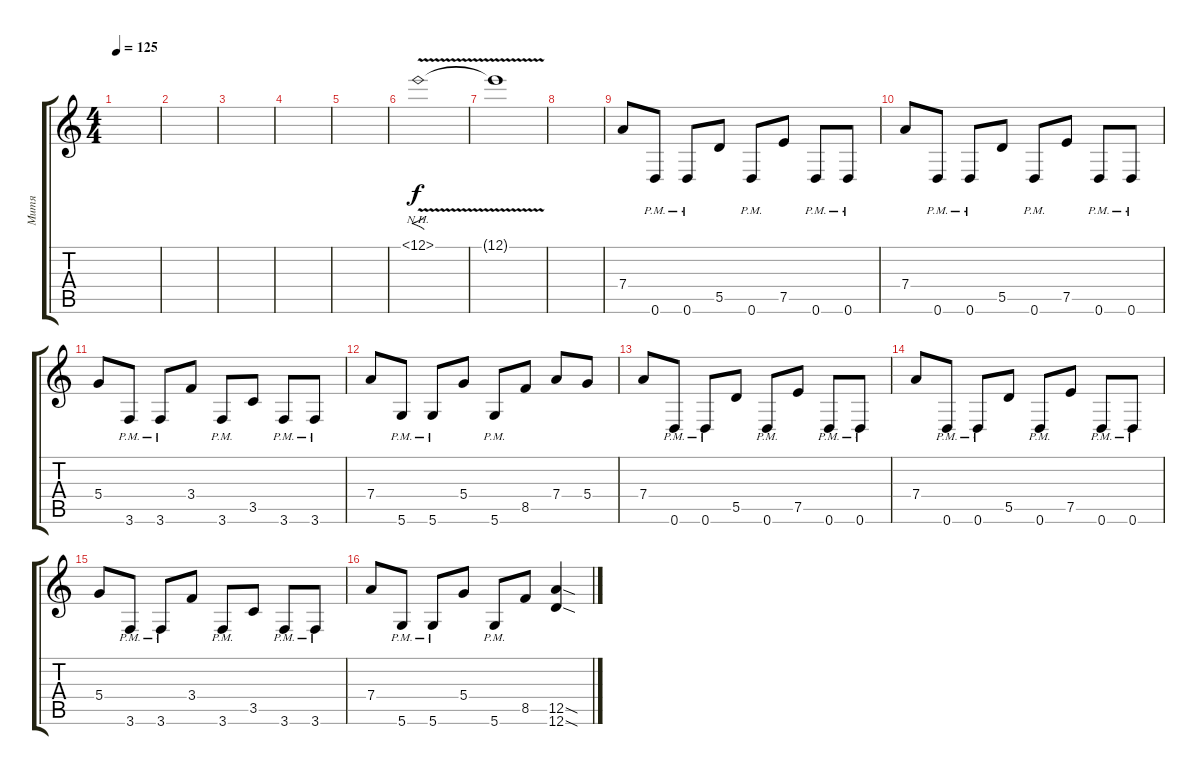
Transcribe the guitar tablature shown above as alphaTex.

\track ("Митя" "Митя") {instrument distortionguitar}
\staff {score tabs}
\tuning (E4 B3 G3 D3 A2 D2) {hide}
\ts (4 4)
\tempo 125
\clef g2
\ks c
|
|
|
|
|
12.1{nh v}.1{f instrument synthstrings1} |
12.1{t}.1 |
|
7.4.8{instrument distortionguitar} 0.6{pm}.8 0.6{pm}.8 5.5.8 0.6{pm}.8 7.5.8 0.6{pm}.8 0.6{pm}.8 |
7.4.8 0.6{pm}.8 0.6{pm}.8 5.5.8 0.6{pm}.8 7.5.8 0.6{pm}.8 0.6{pm}.8 |
5.4.8 3.6{pm}.8 3.6{pm}.8 3.4.8 3.6{pm}.8 3.5.8 3.6{pm}.8 3.6{pm}.8 |
7.4.8 5.6{pm}.8 5.6{pm}.8 5.4.8 5.6{pm}.8 8.5.8 7.4.8 5.4.8 |
7.4.8 0.6{pm}.8 0.6{pm}.8 5.5.8 0.6{pm}.8 7.5.8 0.6{pm}.8 0.6{pm}.8 |
7.4.8 0.6{pm}.8 0.6{pm}.8 5.5.8 0.6{pm}.8 7.5.8 0.6{pm}.8 0.6{pm}.8 |
5.4.8 3.6{pm}.8 3.6{pm}.8 3.4.8 3.6{pm}.8 3.5.8 3.6{pm}.8 3.6{pm}.8 |
7.4.8 5.6{pm}.8 5.6{pm}.8 5.4.8 5.6{pm}.8 8.5.8 (12.5{sod} 12.6{sod}).4
